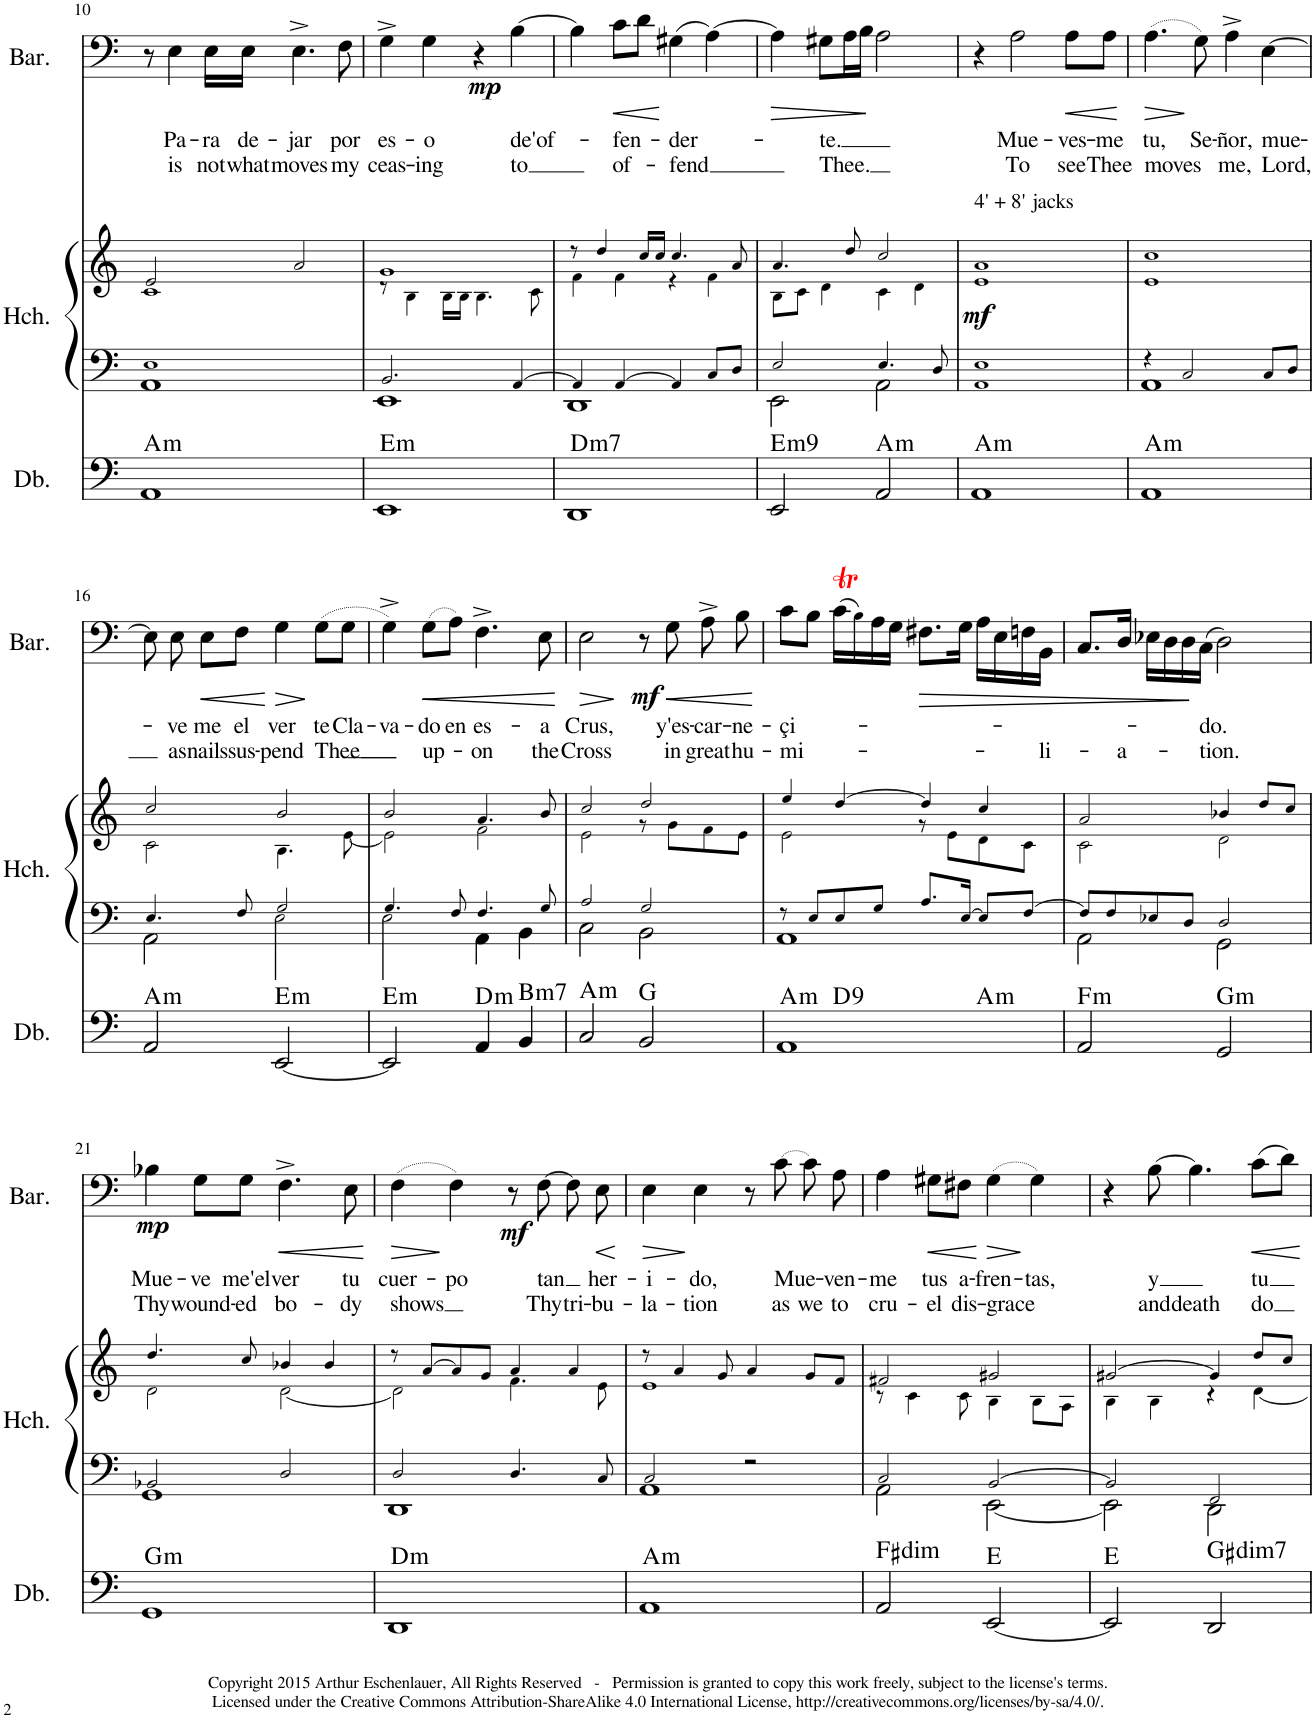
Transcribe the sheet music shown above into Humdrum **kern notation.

**kern	**harte	**kern	**kern	**dynam	**kern	**text	**text	**dynam
*part3	*part3	*part2	*part2	*part2	*part1	*part1	*part1	*part1
*staff4	*	*staff3	*staff2	*staff2/3	*staff1	*staff1	*staff1	*staff1
*I"Double Bass	*	*I"Harpsichord	*	*	*I"Baritone	*	*	*
*I'Db.	*	*I'Hch.	*	*	*I'Bar.	*	*	*
!!LO:PB:g=z
*clefF4	*	*clefF4	*clefG2	*	*clefF4	*	*	*
*k[]	*	*k[]	*k[]	*	*k[]	*	*	*
*M4/4	*	*M4/4	*M4/4	*	*M4/4	*	*	*
=10	=10	=10	=10	=10	=10	=10	=10	=10
*	*	*^	*^	*	*	*	*	*
!	!LO:H:kt=m	!	!	!	!	!	!	!	!	!
1AA	A:min	1E!	1AA	2e!/	1c!	.	8r	.	.	.
!	!	!	!	!	!	!	!	!LO:LY:b	!LO:LY:b	!
.	.	.	.	.	.	.	4E\	Pa-	is	.
!	!	!	!	!	!	!	!	!LO:LY:b	!LO:LY:b	!
.	.	.	.	.	.	.	16E\LL	-ra	not	.
!	!	!	!	!	!	!	!	!LO:LY:b	!LO:LY:b	!
.	.	.	.	.	.	.	16E\JJ	de-	what	.
!	!	!	!	!	!	!	!	!LO:LY:b	!LO:LY:b	!
.	.	.	.	2a!/	.	.	4.E^\	-jar	moves	.
!	!	!	!	!	!	!	!	!LO:LY:b	!LO:LY:b	!
.	.	.	.	.	.	.	8F\	por	my	.
=11	=11	=11	=11	=11	=11	=11	=11	=11	=11	=11
!	!LO:H:kt=m	!	!	!	!	!	!	!LO:LY:b	!LO:LY:b	!
1EE	E:min	2.BB!/	1EE	1g!	8r	.	4G^\	es-	ceas-	.
.	.	.	.	.	4B!\	.	.	.	.	.
!	!	!	!	!	!	!	!	!LO:LY:b	!LO:LY:b	!
.	.	.	.	.	.	.	4G\	-o	-ing	.
.	.	.	.	.	16B!\LL	.	.	.	.	.
.	.	.	.	.	16B!\JJ	.	.	.	.	.
!	!	!	!	!	!	!	!	!	!	!LO:DY:b
.	.	.	.	.	4.B!\	.	4r	.	.	mp
!	!	!	!	!	!	!	!	!LO:LY:b	!LO:LY:b	!
.	.	[4AA!/	.	.	.	.	[4B\	de'of-	-to	.
.	.	.	.	.	8c!\	.	.	.	.	.
=12	=12	=12	=12	=12	=12	=12	=12	=12	=12	=12
!	!LO:H:kt=m7	!	!	!	!	!	!	!	!	!
1DD	D:min7	4AA!/]	1DD	8r	4f!\	.	4B\]	.	.	.
.	.	.	.	4dd!/	.	.	.	.	.	.
!	!	!	!	!	!	!	!	!LO:LY:b	!LO:LY:b	!LO:HP:b
.	.	[4AA!/	.	.	4f!\	.	8c\L	-fen-	of-	<
.	.	.	.	16cc!/LL	.	.	8d\J	.	.	.
.	.	.	.	16cc!/JJ	.	.	.	.	.	.
!	!	!	!	!	!	!	!	!LO:LY:b	!LO:LY:b	!
.	.	4AA!/]	.	4.cc!/	4r	.	(4G#X\	-der-	-fend	[
.	.	8C!/L	.	.	4f!\	.	[4A\)	.	.	.
.	.	8D!/J	.	8a!/	.	.	.	.	.	.
=13	=13	=13	=13	=13	=13	=13	=13	=13	=13	=13
!	!LO:H:kt=m9	!	!	!	!	!	!	!	!	!LO:HP:b
2EE/	E:min9	2E!/	2EE\	4.a!/	8B!\L	.	4A\]	.	.	>
.	.	.	.	.	8c!\J	.	.	.	.	.
!	!	!	!	!	!	!	!	!LO:LY:b	!LO:LY:b	!
.	.	.	.	.	4d!\	.	8G#X\L	-te.	Thee.	.
.	.	.	.	8dd!/	.	.	16A\L	.	.	.
.	.	.	.	.	.	.	16B\JJ	.	.	.
!	!LO:H:kt=m	!	!	!	!	!	!	!	!	!
2AA/	A:min	4.E!/	2AA\	2cc!/	4c!\	.	2A\	.	.	]
.	.	.	.	.	4d!\	.	.	.	.	.
.	.	8D!/	.	.	.	.	.	.	.	.
*	*	*v	*v	*	*	*	*	*	*	*
=14	=14	=14	=14	=14	=14	=14	=14	=14	=14
!	!	!	!LO:TX:a:t=4' + 8' jacks	!	!	!	!	!	!
!	!LO:H:kt=m	!	!	!	!LO:DY:b	!	!	!	!
1AA	A:min	1AA! 1E!	1a!	1e!	mf	4r	.	.	.
!	!	!	!	!	!	!	!LO:LY:b	!LO:LY:b	!
.	.	.	.	.	.	2A\	Mue-	To	.
!	!	!	!	!	!	!	!LO:LY:b	!LO:LY:b	!LO:HP:b
.	.	.	.	.	.	8A\L	-ves-	see	<
!	!	!	!	!	!	!	!LO:LY:b	!LO:LY:b	!
.	.	.	.	.	.	8A\J	-me	Thee	.
*	*	*	*v	*v	*	*	*	*	*
.	.	.	.	.	.	.	.	[
=15	=15	=15	=15	=15	=15	=15	=15	=15
*	*	*^	*^	*	*	*	*	*
!	!LO:H:kt=m	!	!	!	!	!	!	!LO:LY:b	!LO:LY:b	!LO:HP:b
1AA	A:min	4r	1AA	1cc!	1e!	.	(4.A\	tu,	moves	>
.	.	2C!/	.	.	.	.	.	.	.	.
!	!	!	!	!	!	!	!	!LO:LY:b	!	!
.	.	.	.	.	.	.	8G\)	Se-	.	]
!	!	!	!	!	!	!	!	!LO:LY:b	!LO:LY:b	!
.	.	.	.	.	.	.	4A^\	-ñor,	me,	.
!	!	!	!	!	!	!	!	!LO:LY:b	!LO:LY:b	!
.	.	8C!/L	.	.	.	.	[4E\	mue-	Lord,	.
.	.	8D!/J	.	.	.	.	.	.	.	.
!!LO:LB:g=z
=16	=16	=16	=16	=16	=16	=16	=16	=16	=16	=16
!	!LO:H:kt=m	!	!	!	!	!	!	!	!	!
2AA/	A:min	4.E!/	2AA\	2cc!/	2c!\	.	8E\]	.	.	.
!	!	!	!	!	!	!	!	!LO:LY:b	!LO:LY:b	!
.	.	.	.	.	.	.	8E\	-ve	as	.
!	!	!	!	!	!	!	!	!LO:LY:b	!LO:LY:b	!LO:HP:b
.	.	.	.	.	.	.	8E\L	me	nails	<
!	!	!	!	!	!	!	!	!LO:LY:b	!LO:LY:b	!
.	.	8F!/	.	.	.	.	8F\J	el	sus-	.
!	!LO:H:kt=m	!	!	!	!	!	!	!LO:LY:b	!LO:LY:b	!LO:HP:n=1:b
[2EE/	E:min	2G!/	[2EEi\ 2E!\	2b!/	4.B!\	.	4G\	ver	-pend	[ >
!	!	!	!	!	!	!	!	!LO:LY:b	!LO:LY:b	!
.	.	.	.	.	.	.	(8G\L	te	Thee	]
!	!	!	!	!	!	!	!	!LO:LY:b	!	!
.	.	.	.	.	[8e!\	.	8G\J	Cla-	.	.
=17	=17	=17	=17	=17	=17	=17	=17	=17	=17	=17
!	!LO:H:kt=m	!	!	!	!	!	!	!LO:LY:b	!	!
2EE/]	E:min	4.G!/	2EEi\] 2E!\	2b!/	2e!\]	.	4G^\)	-va-	.	.
!	!	!	!	!	!	!	!	!LO:LY:b	!LO:LY:b	!LO:HP:b
.	.	.	.	.	.	.	(8G\L	-do	up-	<
!	!	!	!	!	!	!	!	!LO:LY:b	!	!
.	.	8F!/	.	.	.	.	8A\J)	en	.	.
!	!LO:H:kt=m	!	!	!	!	!	!	!LO:LY:b	!LO:LY:b	!
4AA/	D:min	4.F!/	4AA\	4.a!/	2f!\	.	4.F^\	es-	-on	.
!	!LO:H:kt=m7	!	!	!	!	!	!	!	!	!
4BB/	B:min7	.	4BB\	.	.	.	.	.	.	.
!	!	!	!	!	!	!	!	!LO:LY:b	!LO:LY:b	!
.	.	8G!/	.	8b!/	.	.	8E\	-a	the	.
*	*	*v	*v	*	*	*	*	*	*	*
*	*	*	*v	*v	*	*	*	*	*
.	.	.	.	.	.	.	.	[
=18	=18	=18	=18	=18	=18	=18	=18	=18
*	*	*^	*^	*	*	*	*	*
!	!LO:H:kt=m	!	!	!	!	!	!	!LO:LY:b	!LO:LY:b	!LO:HP:b
2C/	A:min	2A!/	2C\	2cc!/	2e!\	.	2E\	Crus,	Cross	>
!	!	!	!	!	!	!	!	!	!	!LO:DY:n=1:b
2BB/	G:maj	2G!/	2BB\	2dd!/	8r	.	8r	.	.	] mf
!	!	!	!	!	!	!	!	!LO:LY:b	!LO:LY:b	!LO:HP:b
.	.	.	.	.	8g!\L	.	8G\	y'es-	in	<
!	!	!	!	!	!	!	!	!LO:LY:b	!LO:LY:b	!
.	.	.	.	.	8f!\	.	8A^\	-car-	great	.
!	!	!	!	!	!	!	!	!LO:LY:b	!LO:LY:b	!
.	.	.	.	.	8e!\J	.	8B\	-ne-	hu-	.
*	*	*v	*v	*	*	*	*	*	*	*
*	*	*	*v	*v	*	*	*	*	*
.	.	.	.	.	.	.	.	[
=19	=19	=19	=19	=19	=19	=19	=19	=19
*	*	*^	*^	*	*	*	*	*
!	!LO:H:kt=m	!	!	!	!	!	!	!LO:LY:b	!LO:LY:b	!
*^	*	*	*	*	*	*	*	*	*	*
*	*^	*	*	*	*	*	*	*	*	*	*
1AA	4ryy	2.ryy	A:min	8r	1AA	4ee!/	2e!\	.	8c\L	-çi-	-mi-	.
.	.	.	.	8E!/L	.	.	.	.	8B\J	.	.	.
!	!	!	!LO:H:kt=9	!	!	!	!	!	!	!	!	!
.	2.ryy	.	D:9	8E!/	.	[4dd!/	.	.	(16cT\LL	.	.	.
.	.	.	.	.	.	.	.	.	16BTTT!\)	.	.	.
.	.	.	.	8G!/J	.	.	.	.	16A\	.	.	.
.	.	.	.	.	.	.	.	.	16G\JJ	.	.	.
!	!	!	!	!	!	!	!	!	!	!	!	!LO:HP:b
.	.	.	.	8.A!/L	.	4dd!/]	8r	.	8.F#X\L	.	.	>
.	.	.	.	.	.	.	8e!\L	.	.	.	.	.
.	.	.	.	[16E!/Jk	.	.	.	.	16G\Jk	.	.	.
!	!	!	!LO:H:kt=m	!	!	!	!	!	!	!	!	!
.	.	4ryy	A:min	8E!/L]	.	4cc!/	8d!\	.	16A\LL	.	.	.
.	.	.	.	.	.	.	.	.	16E\	.	.	.
.	.	.	.	[8F!/J	.	.	8c!\J	.	16Fn\	.	.	.
!	!	!	!	!	!	!	!	!	!	!	!LO:LY:b	!
.	.	.	.	.	.	.	.	.	16BB\JJ	.	-li-	.
=20	=20	=20	=20	=20	=20	=20	=20	=20	=20	=20	=20	=20
!	!	!	!LO:H:kt=m	!	!	!	!	!	!	!	!	!
*v	*v	*v	*	*	*	*	*	*	*	*	*	*
2AAn/	F:min	8F!/L]	2AA\	2a!/	2c!\	.	8.C/L	.	.	.
.	.	8F!/	.	.	.	.	.	.	.	.
!	!	!	!	!	!	!	!	!	!LO:LY:b	!
.	.	.	.	.	.	.	16D/Jk	.	-a-	.
.	.	8E-X!/	.	.	.	.	16E-X\LL	.	.	.
.	.	.	.	.	.	.	16D\	.	.	.
.	.	8D!/J	.	.	.	.	16D\	.	.	.
!	!	!	!	!	!	!	!	!LO:LY:b	!LO:LY:b	!
.	.	.	.	.	.	.	(16C\JJ	-do.	-tion.	]
!	!LO:H:kt=m	!	!	!	!	!	!	!	!	!
2GG/	G:min	2D!/	2GG\	4b-X!/	2d!\	.	2D\)	.	.	.
.	.	.	.	8dd!/L	.	.	.	.	.	.
.	.	.	.	8cc!/J	.	.	.	.	.	.
!!LO:LB:g=z
=21	=21	=21	=21	=21	=21	=21	=21	=21	=21	=21
!	!LO:H:kt=m	!	!	!	!	!	!	!LO:LY:b	!LO:LY:b	!LO:DY:b
1GG	G:min	2BB-X!/	1GG	4.dd!/	2d!\	.	4B-X\	Mue-	Thy	mp
!	!	!	!	!	!	!	!	!LO:LY:b	!LO:LY:b	!
.	.	.	.	.	.	.	8G\L	-ve	wound-	.
!	!	!	!	!	!	!	!	!LO:LY:b	!LO:LY:b	!
.	.	.	.	8cc!/	.	.	8G\J	me'el	-ed	.
!	!	!	!	!	!	!	!	!LO:LY:b	!LO:LY:b	!LO:HP:b
.	.	2D!/	.	4b-X!/	[2d!\	.	4.F^\	ver	bo-	<
.	.	.	.	4b-!/	.	.	.	.	.	.
!	!	!	!	!	!	!	!	!LO:LY:b	!LO:LY:b	!
.	.	.	.	.	.	.	8E\	tu	-dy	.
*	*	*v	*v	*	*	*	*	*	*	*
*	*	*	*v	*v	*	*	*	*	*
.	.	.	.	.	.	.	.	[
=22	=22	=22	=22	=22	=22	=22	=22	=22
*	*	*^	*^	*	*	*	*	*
!	!LO:H:kt=m	!	!	!	!	!	!	!LO:LY:b	!LO:LY:b	!LO:HP:b
1DD	D:min	2D!/	1DD	8r	2d!\]	.	(4F\	cuer-	shows	>
.	.	.	.	[8a!/L	.	.	.	.	.	.
!	!	!	!	!	!	!	!	!LO:LY:b	!	!
.	.	.	.	8a!/]	.	.	4F\)	-po	.	]
.	.	.	.	8g!/J	.	.	.	.	.	.
!	!	!	!	!	!	!	!	!	!	!LO:DY:b
.	.	4.D!/	.	4a!/	4.f!\	.	8r	.	.	mf
!	!	!	!	!	!	!	!	!LO:LY:b	!LO:LY:b	!
.	.	.	.	.	.	.	[8F\	tan	Thy	.
!	!	!	!	!	!	!	!	!	!LO:LY:b	!
.	.	.	.	4a!/	.	.	8F\]	.	tri-	.
!	!	!	!	!	!	!	!	!LO:LY:b	!LO:LY:b	!LO:HP:b
.	.	8C!/	.	.	8e!\	.	8E\	her-	-bu-	<
*	*	*v	*v	*	*	*	*	*	*	*
*	*	*	*v	*v	*	*	*	*	*
.	.	.	.	.	.	.	.	[
=23	=23	=23	=23	=23	=23	=23	=23	=23
*	*	*^	*^	*	*	*	*	*
!	!LO:H:kt=m	!	!	!	!	!	!	!LO:LY:b	!LO:LY:b	!LO:HP:b
1AA	A:min	2C!/	1AA	8r	1e!	.	4E\	-i-	-la-	>
.	.	.	.	4a!/	.	.	.	.	.	.
!	!	!	!	!	!	!	!	!LO:LY:b	!LO:LY:b	!
.	.	.	.	.	.	.	4E\	-do,	-tion	]
.	.	.	.	8g!/	.	.	.	.	.	.
.	.	2r	.	4a!/	.	.	8r	.	.	.
!	!	!	!	!	!	!	!LO:T:dot	!LO:LY:b	!LO:LY:b	!
.	.	.	.	.	.	.	[8c\	Mue-	as	.
!	!	!	!	!	!	!	!	!	!LO:LY:b	!
.	.	.	.	8g!/L	.	.	8c\]	.	we	.
!	!	!	!	!	!	!	!	!LO:LY:b	!LO:LY:b	!
.	.	.	.	8f!/J	.	.	8A\	-ven-	to	.
=24	=24	=24	=24	=24	=24	=24	=24	=24	=24	=24
!	!LO:H:kt=dim	!	!	!	!	!	!	!LO:LY:b	!LO:LY:b	!
2AA/	F#:dim	2C!/	2AA\	2f#X!/	8r	.	4A\	-me	cru-	.
.	.	.	.	.	4c!\	.	.	.	.	.
!	!	!	!	!	!	!	!	!LO:LY:b	!LO:LY:b	!LO:HP:b
.	.	.	.	.	.	.	8G#X\L	tus	-el	<
!	!	!	!	!	!	!	!	!LO:LY:b	!LO:LY:b	!
.	.	.	.	.	8c!\	.	8F#X\J	a-	dis-	.
!	!	!	!	!	!	!	!	!LO:LY:b	!LO:LY:b	!LO:HP:n=1:b
[2EE/	E:maj	[2BB!/	[2EE\	2g#X!/	4B!\	.	(4G#\	-fren-	-grace	[ >
!	!	!	!	!	!	!	!	!LO:LY:b	!	!
.	.	.	.	.	8B!\L	.	4G#\)	-tas,	.	]
.	.	.	.	.	8A!\J	.	.	.	.	.
=25	=25	=25	=25	=25	=25	=25	=25	=25	=25	=25
2EE/]	E:maj	2BB!/]	2EE\]	[2g#X!/	4B!\	.	4r	.	.	.
!	!	!	!	!	!	!	!	!LO:LY:b	!LO:LY:b	!
.	.	.	.	.	4B!\	.	[8B\	y	and	.
!	!	!	!	!	!	!	!	!	!LO:LY:b	!
.	.	.	.	.	.	.	4.B\]	.	death	.
!	!LO:H:kt=dim7	!	!	!	!	!	!	!	!	!
2DD/	G#:dim7	2FF!/	2DD\	4g#!/]	4r	.	.	.	.	.
!	!	!	!	!	!	!	!	!LO:LY:b	!LO:LY:b	!LO:HP:b
.	.	.	.	8dd!/L	[4d!\	.	(8c\L	-tu	do	<
.	.	.	.	8cc!/J	.	.	8d\J)	.	.	.
*	*	*v	*v	*	*	*	*	*	*	*
*	*	*	*v	*v	*	*	*	*	*
.	.	.	.	.	.	.	.	[
=	=	=	=	=	=	=	=	=
*-	*-	*-	*-	*-	*-	*-	*-	*-
